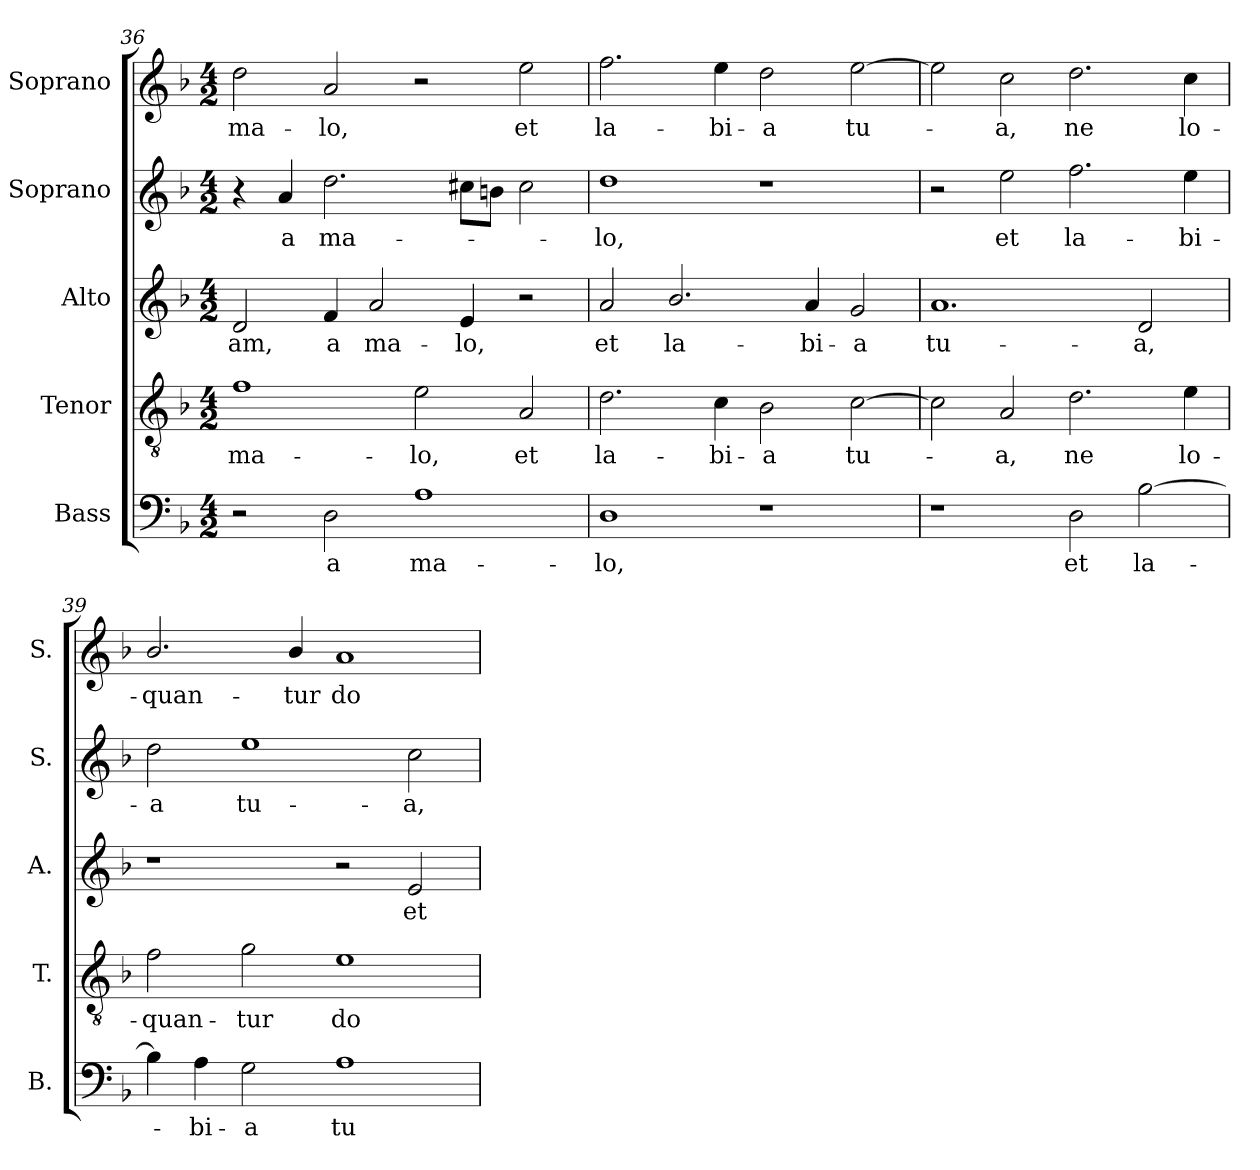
**kern	**text	**kern	**text	**kern	**text	**kern	**text	**kern	**text
*part5	*part5	*part4	*part4	*part3	*part3	*part2	*part2	*part1	*part1
*staff5	*staff5	*staff4	*staff4	*staff3	*staff3	*staff2	*staff2	*staff1	*staff1
*I"Bass	*	*I"Tenor	*	*I"Alto	*	*I"Soprano	*	*I"Soprano	*
*I'B.	*	*I'T.	*	*I'A.	*	*I'S.	*	*I'S.	*
*clefF4	*	*clefGv2	*	*clefG2	*	*clefG2	*	*clefG2	*
*	*	*ITrd7c12	*	*	*	*	*	*	*
*k[b-]	*	*k[b-]	*	*k[b-]	*	*k[b-]	*	*k[b-]	*
*F:	*	*F:	*	*F:	*	*F:	*	*F:	*
*M4/2	*	*M4/2	*	*M4/2	*	*M4/2	*	*M4/2	*
=36	=36	=36	=36	=36	=36	=36	=36	=36	=36
!	!	!	!LO:LY:b:color=#000000	!	!	!	!	!	!
!	!	!	!	!	!LO:LY:b:color=#000000	!	!	!	!
!	!	!	!	!	!	!	!	!	!LO:LY:b:color=#000000
2r	.	1Fi	ma-	2di/	-am,	4r	.	2ddi\	ma-
!	!	!	!	!	!	!	!LO:LY:b:color=#000000	!	!
.	.	.	.	.	.	4ai/	a	.	.
!	!LO:LY:b:color=#000000	!	!	!	!	!	!	!	!
!	!	!	!	!	!LO:LY:b:color=#000000	!	!	!	!
!	!	!	!	!	!	!	!LO:LY:b:color=#000000	!	!
!	!	!	!	!	!	!	!	!	!LO:LY:b:color=#000000
2Di\	a	.	.	4fi/	a	2.ddi\	ma-	2ai/	-lo,
!	!	!	!	!	!LO:LY:b:color=#000000	!	!	!	!
.	.	.	.	2ai/	ma-	.	.	.	.
!	!LO:LY:b:color=#000000	!	!	!	!	!	!	!	!
!	!	!	!LO:LY:b:color=#000000	!	!	!	!	!	!
1Ai	ma-	2Ei\	-lo,	.	.	.	.	2r	.
!	!	!	!	!	!LO:LY:b:color=#000000	!	!	!	!
.	.	.	.	4ei/	-lo,	8cc#Xi\L	.	.	.
.	.	.	.	.	.	8bni\J	.	.	.
!	!	!	!LO:LY:b:color=#000000	!	!	!	!	!	!
!	!	!	!	!	!	!	!	!	!LO:LY:b:color=#000000
.	.	2AAi/	et	2r	.	2cc#i\	.	2eei\	et
=37	=37	=37	=37	=37	=37	=37	=37	=37	=37
!	!LO:LY:b:color=#000000	!	!	!	!	!	!	!	!
!	!	!	!LO:LY:b:color=#000000	!	!	!	!	!	!
!	!	!	!	!	!LO:LY:b:color=#000000	!	!	!	!
!	!	!	!	!	!	!	!LO:LY:b:color=#000000	!	!
!	!	!	!	!	!	!	!	!	!LO:LY:b:color=#000000
1Di	-lo,	2.Di\	la-	2ai/	et	1ddi	-lo,	2.ffi\	la-
!	!	!	!	!	!LO:LY:b:color=#000000	!	!	!	!
.	.	.	.	2.b-i/	la-	.	.	.	.
!	!	!	!LO:LY:b:color=#000000	!	!	!	!	!	!
!	!	!	!	!	!	!	!	!	!LO:LY:b:color=#000000
.	.	4Ci\	-bi-	.	.	.	.	4eei\	-bi-
!	!	!	!LO:LY:b:color=#000000	!	!	!	!	!	!
!	!	!	!	!	!	!	!	!	!LO:LY:b:color=#000000
1r	.	2BB-i\	-a	.	.	1r	.	2ddi\	-a
!	!	!	!	!	!LO:LY:b:color=#000000	!	!	!	!
.	.	.	.	4ai/	-bi-	.	.	.	.
!	!	!	!LO:LY:b:color=#000000	!	!	!	!	!	!
!	!	!	!	!	!LO:LY:b:color=#000000	!	!	!	!
!	!	!	!	!	!	!	!	!	!LO:LY:b:color=#000000
.	.	[2Ci\	tu-	2gi/	-a	.	.	[2eei\	tu-
!!LO:LB:g=z
=38	=38	=38	=38	=38	=38	=38	=38	=38	=38
!	!	!	!	!	!LO:LY:b:color=#000000	!	!	!	!
1r	.	2Ci\]	.	1.ai	tu-	2r	.	2eei\]	.
!	!	!	!LO:LY:b:color=#000000	!	!	!	!	!	!
!	!	!	!	!	!	!	!LO:LY:b:color=#000000	!	!
!	!	!	!	!	!	!	!	!	!LO:LY:b:color=#000000
.	.	2AAi/	-a,	.	.	2eei\	et	2cci\	-a,
!	!LO:LY:b:color=#000000	!	!	!	!	!	!	!	!
!	!	!	!LO:LY:b:color=#000000	!	!	!	!	!	!
!	!	!	!	!	!	!	!LO:LY:b:color=#000000	!	!
!	!	!	!	!	!	!	!	!	!LO:LY:b:color=#000000
2Di\	et	2.Di\	ne	.	.	2.ffi\	la-	2.ddi\	ne
!	!LO:LY:b:color=#000000	!	!	!	!	!	!	!	!
!	!	!	!	!	!LO:LY:b:color=#000000	!	!	!	!
[2B-i\	la-	.	.	2di/	-a,	.	.	.	.
!	!	!	!LO:LY:b:color=#000000	!	!	!	!	!	!
!	!	!	!	!	!	!	!LO:LY:b:color=#000000	!	!
!	!	!	!	!	!	!	!	!	!LO:LY:b:color=#000000
.	.	4Ei\	lo-	.	.	4eei\	-bi-	4cci\	lo-
=39	=39	=39	=39	=39	=39	=39	=39	=39	=39
!	!	!	!LO:LY:b:color=#000000	!	!	!	!	!	!
!	!	!	!	!	!	!	!LO:LY:b:color=#000000	!	!
!	!	!	!	!	!	!	!	!	!LO:LY:b:color=#000000
4B-i\]	.	2Fi\	-quan-	1r	.	2ddi\	-a	2.b-i/	-quan-
!	!LO:LY:b:color=#000000	!	!	!	!	!	!	!	!
4Ai\	-bi-	.	.	.	.	.	.	.	.
!	!LO:LY:b:color=#000000	!	!	!	!	!	!	!	!
!	!	!	!LO:LY:b:color=#000000	!	!	!	!	!	!
!	!	!	!	!	!	!	!LO:LY:b:color=#000000	!	!
2Gi\	-a	2Gi\	-tur	.	.	1eei	tu-	.	.
!	!	!	!	!	!	!	!	!	!LO:LY:b:color=#000000
.	.	.	.	.	.	.	.	4b-i/	-tur
!	!LO:LY:b:color=#000000	!	!	!	!	!	!	!	!
!	!	!	!LO:LY:b:color=#000000	!	!	!	!	!	!
!	!	!	!	!	!	!	!	!	!LO:LY:b:color=#000000
1Ai	tu-	1Ei	do-	2r	.	.	.	1ai	do-
!	!	!	!	!	!LO:LY:b:color=#000000	!	!	!	!
!	!	!	!	!	!	!	!LO:LY:b:color=#000000	!	!
.	.	.	.	2ei/	et	2cci\	-a,	.	.
=	=	=	=	=	=	=	=	=	=
*-	*-	*-	*-	*-	*-	*-	*-	*-	*-
